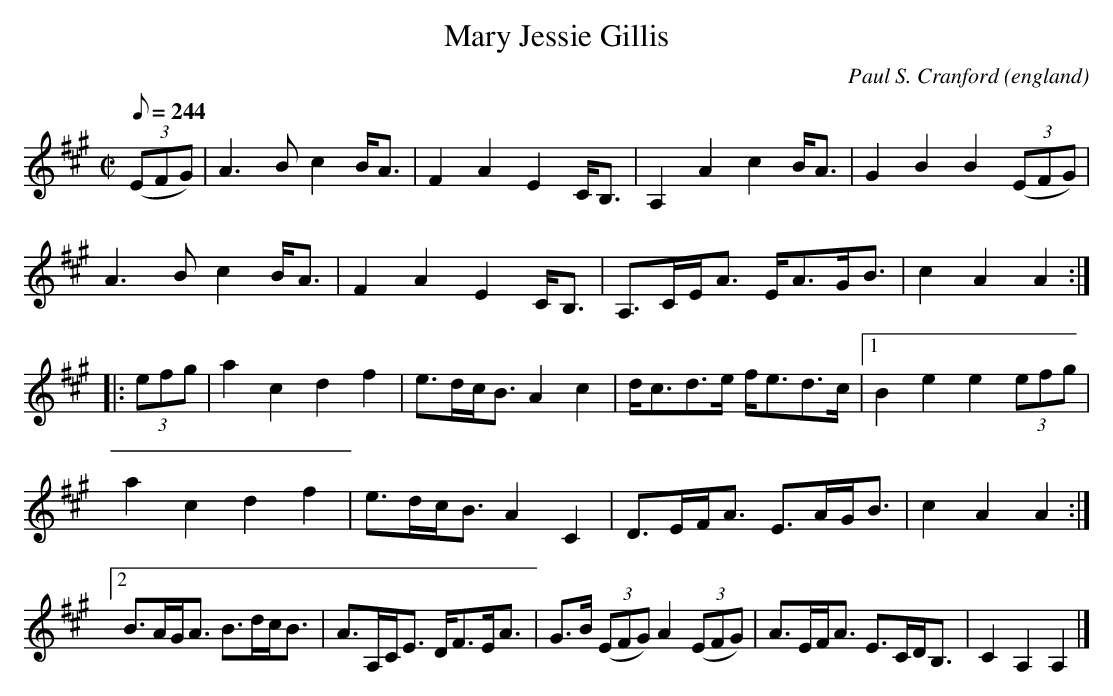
X:1
T:Mary Jessie Gillis
O:england
C:Paul S. Cranford
L:1/8
Q:244
M:C|
K:A
(3(EFG)|A3 B c2 B<A|F2 A2 E2 C<B,|A,2 A2 c2 B<A|G2 B2 B2 (3(EFG)|
A3 B c2 B<A|F2 A2 E2 C<B,|A,>CE<A E<AG<B|c2 A2 A2:|
|:(3efg|a2 c2 d2 f2|e>dc<B A2 c2|d<cd>e f<ed>c|[1B2 e2 e2 (3efg|
a2 c2 d2 f2|e>dc<B A2 C2|D>EF<A E>AG<B|c2 A2 A2:|
[2 B>AG<A B>dc<B|A>A,C<E D<FE<A|G>B (3(EFG) A2 (3(EFG)|A>EF<A E>CD<B,|C2 A,2 A,2|]
